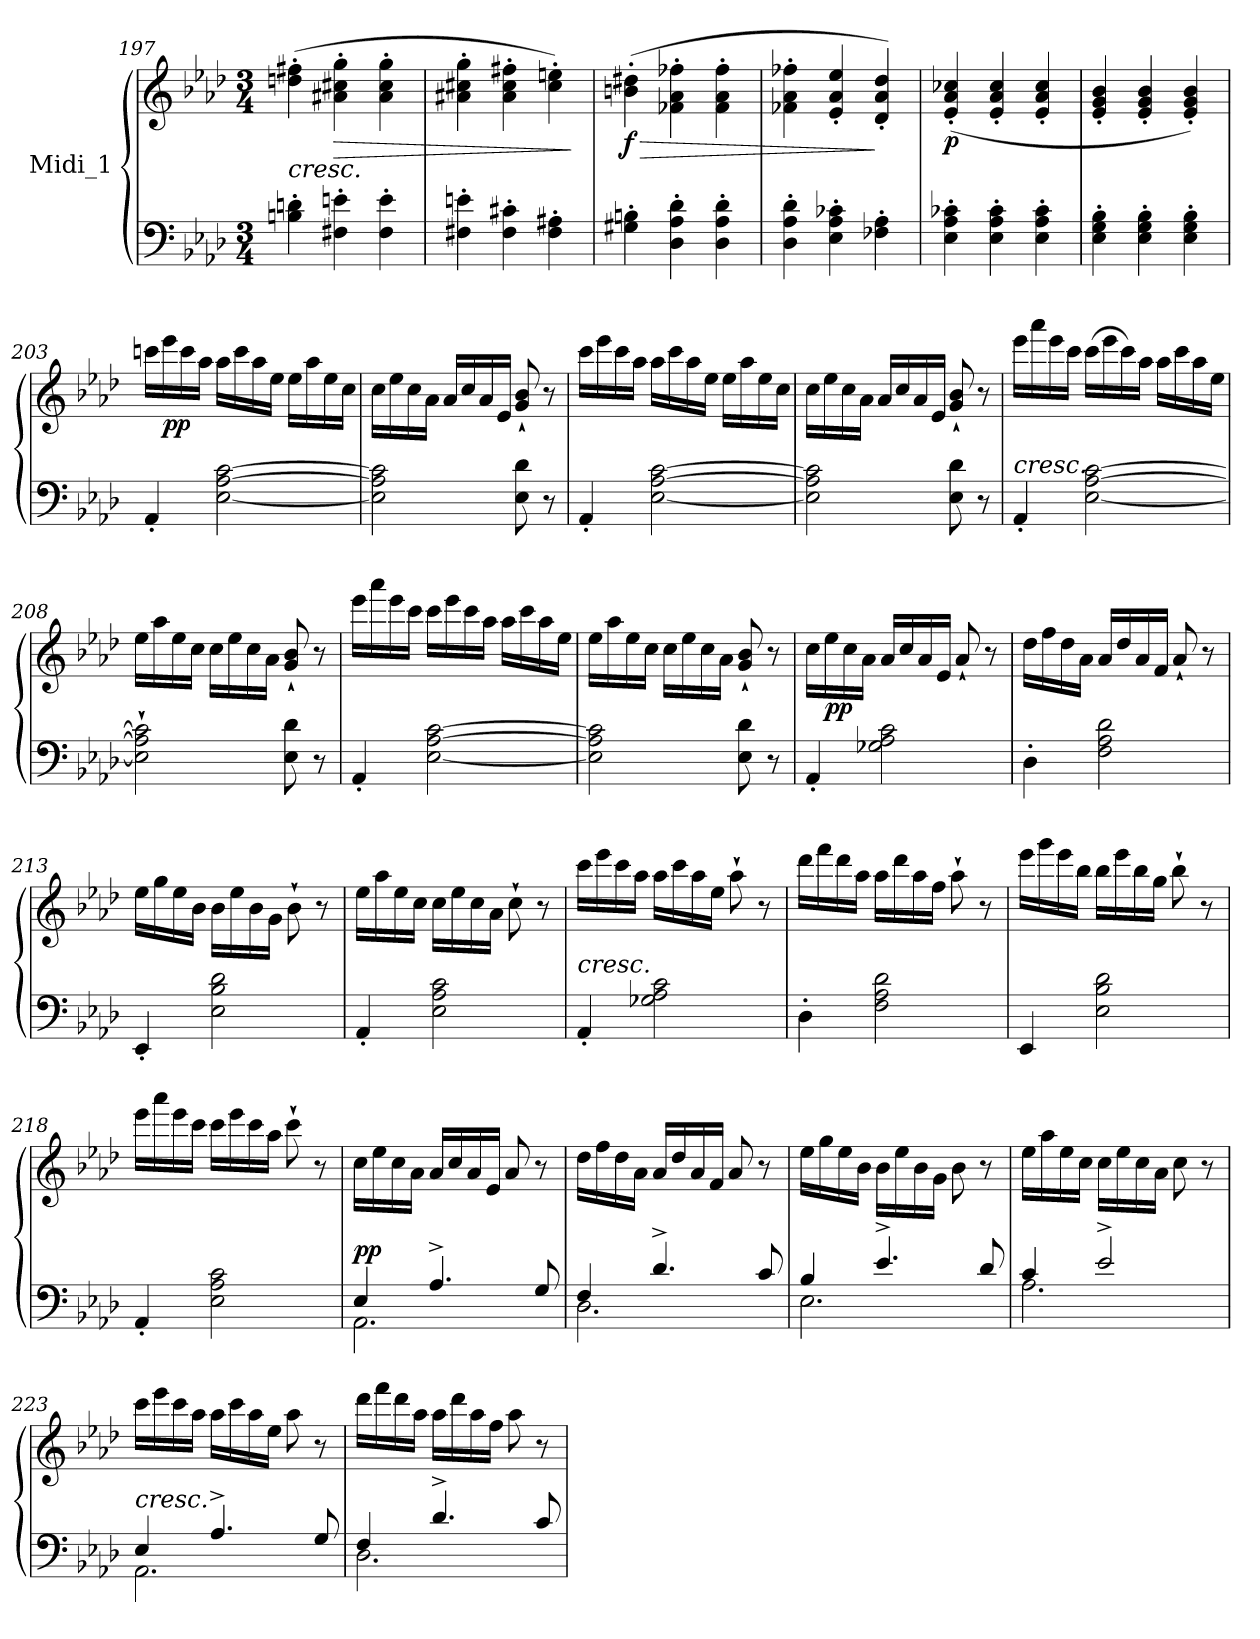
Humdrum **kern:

**kern	**kern	**dynam
*part1	*part1	*part1
*staff2	*staff1	*staff1/2
*I"Midi_1	*	*
*clefF4	*clefG2	*
*k[b-e-a-d-]	*k[b-e-a-d-]	*
*A-:	*A-:	*
*M3/4	*M3/4	*
=197	=197	=197
!	!	!LO:HP:b
4Bn\' 4dn\'	(>4ddn\' 4ff#X\'	<
!	!	!LO:HP:b
4F#X\' 4en\'	4a#X\' 4cc#X\' 4gg\'	>
4F#\' 4e\'	4a#\' 4cc#\' 4gg\'	[
=198	=198	=198
4F#X\' 4en\'	4a#X\' 4cc#X\' 4gg\'	.
4F#\' 4c#X\'	4a#\' 4cc#\' 4ff#X\'	.
4F#\' 4A#X\'	4cc#\' 4een\')	.
.	.	]
=199	=199	=199
!	!	!LO:HP:b
!	!	!LO:DY:n=1:b
4G#X\' 4Bn\'	(>4bn\' 4dd#X\'	> f
4D-i\' 4A-i\' 4d-i\'	4f-X\' 4a-i\' 4ff-X\'	.
4D-\' 4A-\' 4d-\'	4f-\' 4a-\' 4ff-\'	.
=200	=200	=200
4D-\' 4A-\' 4d-\'	4f-X\' 4a-\' 4ff-X\'	.
4E-\' 4A-\' 4c-X\'	4e-/' 4a-/' 4ee-/'	.
4F-X\' 4A-\'	4d-/' 4a-/' 4dd-/')	]
=201	=201	=201
!	!	!LO:DY:b
4E-\' 4A-\' 4c-X\'	(4e-/' 4a-/' 4cc-X/'	p
4E-\' 4A-\' 4c-\'	4e-/' 4a-/' 4cc-/'	.
4E-\' 4A-\' 4c-\'	4e-/' 4a-/' 4cc-/'	.
=202	=202	=202
4E-\' 4G\' 4B-\'	4e-/' 4g/' 4b-/'	.
4E-\' 4G\' 4B-\'	4e-/' 4g/' 4b-/'	.
4E-\' 4G\' 4B-\'	4e-/' 4g/' 4b-/')	.
!!LO:PB:g=z
=203	=203	=203
4AA-'/	16cccni\LL	.
!	!	!LO:DY:b
.	16eee-\	pp
.	16ccc\	.
.	16aa-\JJ	.
[2E-\ [2A-\ [2c\	16aa-\LL	.
.	16ccc\	.
.	16aa-\	.
.	16ee-\JJ	.
.	16ee-\LL	.
.	16aa-\	.
.	16ee-\	.
.	16cc\JJ	.
=204	=204	=204
2E-\] 2A-\] 2c\]	16cc\LL	.
.	16ee-\	.
.	16cc\	.
.	16a-\JJ	.
.	16a-/LL	.
.	16cc/	.
.	16a-/	.
.	16e-/JJ	.
8E-\ 8d-\	8g/` 8b-/`	.
8r	8r	.
=205	=205	=205
4AA-'/	16ccc\LL	.
.	16eee-\	.
.	16ccc\	.
.	16aa-\JJ	.
[2E-\ [2A-\ [2c\	16aa-\LL	.
.	16ccc\	.
.	16aa-\	.
.	16ee-\JJ	.
.	16ee-\LL	.
.	16aa-\	.
.	16ee-\	.
.	16cc\JJ	.
!!LO:LB:g=z
=206	=206	=206
2E-\] 2A-\] 2c\]	16cc\LL	.
.	16ee-\	.
.	16cc\	.
.	16a-\JJ	.
.	16a-/LL	.
.	16cc/	.
.	16a-/	.
.	16e-/JJ	.
8E-\ 8d-\	8g/` 8b-/`	.
8r	8r	.
!!LO:PB:g=z
=207	=207	=207
!LO:TX:a:i:t=cresc.	!	!
4AA-'/	16eee-\LL	.
.	16aaa-\	.
.	16eee-\	.
.	16ccc\JJ	.
[2E-\ [2A-\ [2c\	(16ccc\LL	.
.	16eee-\	.
.	16ccc\)	.
.	16aa-\JJ	.
.	16aa-\LL	.
.	16ccc\	.
.	16aa-\	.
.	16ee-\JJ	.
=208	=208	=208
2E-\]` 2A-\]` 2c\]`	16ee-\LL	.
.	16aa-\	.
.	16ee-\	.
.	16cc\JJ	.
.	16cc\LL	.
.	16ee-\	.
.	16cc\	.
.	16a-\JJ	.
8E-\ 8d-\	8g/` 8b-/`	.
8r	8r	.
=209	=209	=209
4AA-'/	16eee-\LL	.
.	16aaa-\	.
.	16eee-\	.
.	16ccc\JJ	.
[2E-\ [2A-\ [2c\	16ccc\LL	.
.	16eee-\	.
.	16ccc\	.
.	16aa-\JJ	.
.	16aa-\LL	.
.	16ccc\	.
.	16aa-\	.
.	16ee-\JJ	.
!!LO:LB:g=z
=210	=210	=210
2E-\] 2A-\] 2c\]	16ee-\LL	.
.	16aa-\	.
.	16ee-\	.
.	16cc\JJ	.
.	16cc\LL	.
.	16ee-\	.
.	16cc\	.
.	16a-\JJ	.
8E-\ 8d-\	8g/` 8b-/`	.
8r	8r	.
!!LO:LB:g=z
=211	=211	=211
4AA-'/	16cc\LL	.
!	!	!LO:DY:b
.	16ee-\	pp
.	16cc\	.
.	16a-\JJ	.
2G-X\ 2A-\ 2c\	16a-/LL	.
.	16cc/	.
.	16a-/	.
.	16e-/JJ	.
.	8a-`/	.
.	8r	.
=212	=212	=212
4D-'\	16dd-\LL	.
.	16ff\	.
.	16dd-\	.
.	16a-\JJ	.
2F\ 2A-\ 2d-\	16a-/LL	.
.	16dd-/	.
.	16a-/	.
.	16f/JJ	.
.	8a-`/	.
.	8r	.
=213	=213	=213
4EE-'/	16ee-\LL	.
.	16gg\	.
.	16ee-\	.
.	16b-\JJ	.
2E-\ 2B-\ 2d-\	16b-\LL	.
.	16ee-\	.
.	16b-\	.
.	16g\JJ	.
.	8b-`\	.
.	8r	.
=214	=214	=214
4AA-'/	16ee-\LL	.
.	16aa-\	.
.	16ee-\	.
.	16cc\JJ	.
2E-\ 2A-\ 2c\	16cc\LL	.
.	16ee-\	.
.	16cc\	.
.	16a-\JJ	.
.	8cc`\	.
.	8r	.
!!LO:LB:g=z
=215	=215	=215
!LO:TX:a:i:t=cresc.	!	!
4AA-'/	16ccc\LL	.
.	16eee-\	.
.	16ccc\	.
.	16aa-\JJ	.
2G-X\ 2A-\ 2c\	16aa-\LL	.
.	16ccc\	.
.	16aa-\	.
.	16ee-\JJ	.
.	8aa-`\	.
.	8r	.
=216	=216	=216
4D-'\	16ddd-\LL	.
.	16fff\	.
.	16ddd-\	.
.	16aa-\JJ	.
2F\ 2A-\ 2d-\	16aa-\LL	.
.	16ddd-\	.
.	16aa-\	.
.	16ff\JJ	.
.	8aa-`\	.
.	8r	.
=217	=217	=217
4EE-/	16eee-\LL	.
.	16ggg\	.
.	16eee-\	.
.	16bb-\JJ	.
2E-\ 2B-\ 2d-\	16bb-\LL	.
.	16eee-\	.
.	16bb-\	.
.	16gg\JJ	.
.	8bb-`\	.
.	8r	.
!!LO:LB:g=z
=218	=218	=218
4AA-'/	16eee-\LL	.
.	16aaa-\	.
.	16eee-\	.
.	16ccc\JJ	.
2E-\ 2A-\ 2c\	16ccc\LL	.
.	16eee-\	.
.	16ccc\	.
.	16aa-\JJ	.
.	8ccc`\	.
.	8r	.
!!LO:LB:g=z
=219	=219	=219
*^	*	*
!	!	!	!LO:DY:a=2
4E-/	2.AA-\	16cc\LL	pp
.	.	16ee-\	.
.	.	16cc\	.
.	.	16a-\JJ	.
4.A-^/	.	16a-/LL	.
.	.	16cc/	.
.	.	16a-/	.
.	.	16e-/JJ	.
.	.	8a-/	.
8G/	.	8r	.
=220	=220	=220	=220
4F/	2.D-\	16dd-\LL	.
.	.	16ff\	.
.	.	16dd-\	.
.	.	16a-\JJ	.
4.d-^/	.	16a-/LL	.
.	.	16dd-/	.
.	.	16a-/	.
.	.	16f/JJ	.
.	.	8a-/	.
8c/	.	8r	.
=221	=221	=221	=221
4B-/	2.E-\	16ee-\LL	.
.	.	16gg\	.
.	.	16ee-\	.
.	.	16b-\JJ	.
4.e-^/	.	16b-\LL	.
.	.	16ee-\	.
.	.	16b-\	.
.	.	16g\JJ	.
.	.	8b-\	.
8d-/	.	8r	.
=222	=222	=222	=222
4c/	2.A-\	16ee-\LL	.
.	.	16aa-\	.
.	.	16ee-\	.
.	.	16cc\JJ	.
2e-^/	.	16cc\LL	.
.	.	16ee-\	.
.	.	16cc\	.
.	.	16a-\JJ	.
.	.	8cc\	.
.	.	8r	.
!!LO:LB:g=z
=223	=223	=223	=223
!LO:TX:a:i:t=cresc.	!	!	!
4E-/	2.AA-\	16ccc\LL	.
.	.	16eee-\	.
.	.	16ccc\	.
.	.	16aa-\JJ	.
4.A-^/	.	16aa-\LL	.
.	.	16ccc\	.
.	.	16aa-\	.
.	.	16ee-\JJ	.
.	.	8aa-\	.
8G/	.	8r	.
=224	=224	=224	=224
4F/	2.D-\	16ddd-\LL	.
.	.	16fff\	.
.	.	16ddd-\	.
.	.	16aa-\JJ	.
4.d-^/	.	16aa-\LL	.
.	.	16ddd-\	.
.	.	16aa-\	.
.	.	16ff\JJ	.
.	.	8aa-\	.
8c/	.	8r	.
*v	*v	*	*
=	=	=
*-	*-	*-
